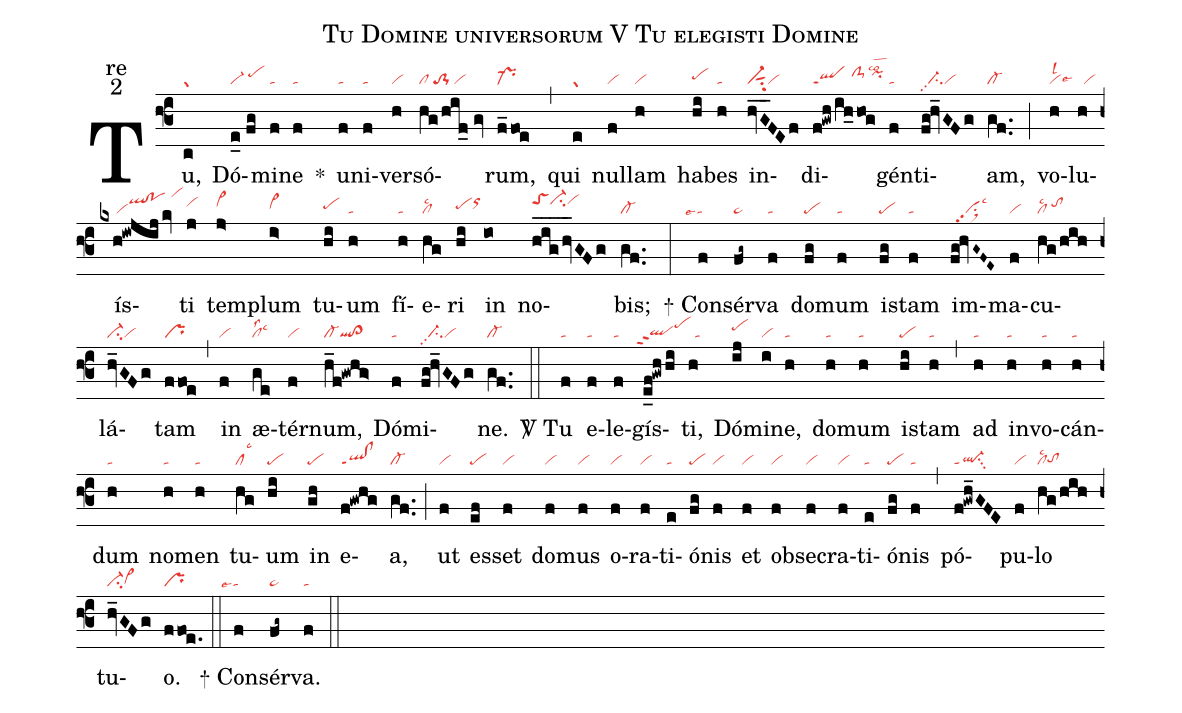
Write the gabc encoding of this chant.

name:Tu Domine universorum V Tu elegisti Domine;
office-part:re;
mode:2;
nabc-lines:1;
%%
(f3) Tu,(c|gr) Dó(e_0//fg|vi-/pehi)mi(f|ta)ne(f|ta) <sp>*</sp>() u(f|ta)ni(f|ta)ver(h|vi)só(hg/hif_//gv|cl/to-1/vi)rum,(f_1foe|pr-) (,)
qui(e|gr) nul(f|vi)lam(h|vi) ha(hi|pehh)bes(h|ta)
in(hvG__FEf|vi-sut1su2vi)di(f!gwh/ih_/hog|qlppt1/clS-hipihilsco2)gén(f|ta)ti(fg!hv_GFg|//ci-pp2vi)am,(gf..|cl-) (;)
vo(h|vilsl2lse6)lu(h|//vi)ís(kxh!iwjijkv|/////viqlhj!pohj/vihm)ti(j|vihi) tem(j>|vi>hi)plum(i>|vi>hh)
tu(hi|pehh)um(h|ta) fí(h|ta)e(hg|cllsc2)ri(hi|pehhorhj) in(io) no(hig___hv_GFg|toShjci-hjvihj)bis;(gf..|cl-) (:)

<sp>+</sp> Con(f|````talse4)sér(fg~|pe~)va(f|ta) do(fg|pe)mum(f|ta) is(fg|pe)tam(f|ta)
im(fg!hvG~F~E~|//ci>pp2lsc3)ma(f|vi)cu(hg/hih|cllsc2/tohi)lá(hv_GFg|ci-vi)tam(ffoe|pr) (,)
in(f|vi) æ(ge|cllss2lsc3)tér(f|vi)num,(h_f!gwhg>|cl-ql!cl>) Dó(f|ta)mi(fg!hv_GFg|//ci-pp2vi)ne.(gf..|cl-) (::)

<sp>V/</sp> Tu(f|ta) e(f|ta)le(f|ta)gís(e_f!gwh/hi|``qlhgppt2pehj)ti,(h|//ta) Dó(ij|pehi)mi(i|vi)ne,(h|ta)
do(h|ta)mum(h|ta) is(hi|pe)tam(h|ta) (,) ad(h|ta) in(h|ta)vo(h|ta)cán(h|ta)dum(h|ta) no(h|ta)men(h|ta)
tu(hg|cllsc3)um(hi|pe) in(gh|pe) e(f!gwhg|ql!clppt1)a,(gf..|cl-) (;)
ut(f|vi) es(ef|pe)set(f|vi) do(f|vi)mus(f|vi) o(f|vi)ra(f|vi)ti(e|ta)ó(fg|pe)nis(f|vi) et(f|vi)
ob(f|vi)se(f|vi)cra(f|vi)ti(e|ta)ó(fg|pe)nis(f|ta) (,)
pó(f!gwh_GFE|ql-ppt1su3)pu(f|vi)lo(hg/hih|cllsc2tohg) tu(hv_GFg|ci-vi>hg)o.(ffoe.|pr) (::)

<sp>+</sp> Con(f|````talse4)sér(fg~|pe~)va.(f|ta) (::)
